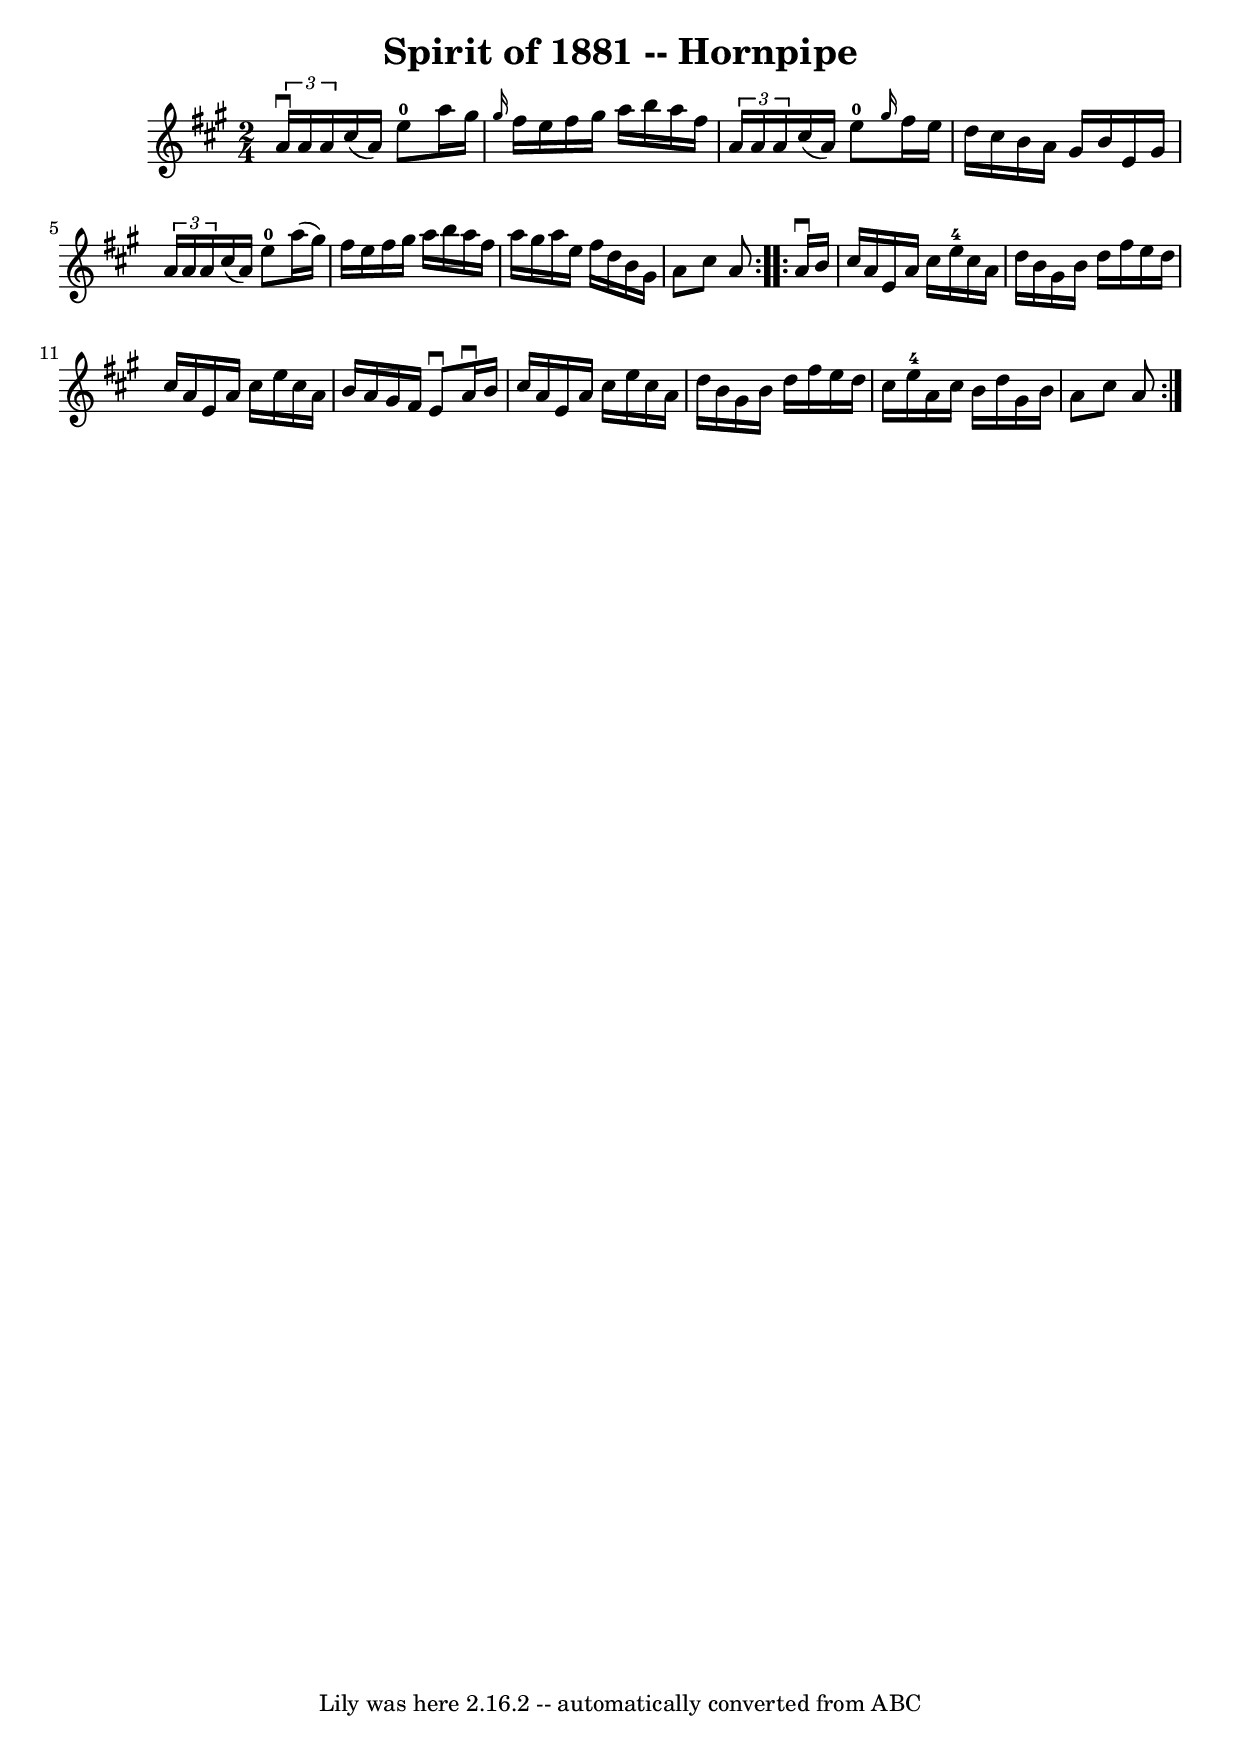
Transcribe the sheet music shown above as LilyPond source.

\version "2.7.40"
\include "Mammoth.ily"
\header {
	%% book = "Ryan's Mammoth Collection"
	crossRefNumber = "1"
	footnotes = "\\\\134 775"
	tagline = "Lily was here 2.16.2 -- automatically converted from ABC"
	title = "Spirit of 1881 -- Hornpipe"
}
voicedefault =  {
\set Score.defaultBarType = "empty"

\repeat volta 2 {
\time 2/4 \key a \major   \times 2/3 { a'16^\downbow a'16 a'16  }   
cis''16 (a'16) e''8-0 a''16 gis''16    |
 \grace {    
gis''16  } fis''16 e''16 fis''16 gis''16 a''16 b''16 a''16  
 fis''16    |
   \times 2/3 { a'16 a'16 a'16  } cis''16 (
a'16) e''8-0 \grace { gis''16  } fis''16 e''16    |
    
 d''16 cis''16 b'16 a'16 gis'16 b'16 e'16 gis'16    
|
     \times 2/3 { a'16 a'16 a'16  } cis''16 (a'16)     
e''8-0 a''16 (gis''16)   |
 fis''16 e''16 fis''16    
gis''16 a''16 b''16 a''16 fis''16    |
 a''16 gis''16    
a''16 e''16 fis''16 d''16 b'16 gis'16    |
 a'8    
cis''8 a'8  }     \repeat volta 2 { a'16^\downbow b'16  |
     
cis''16 a'16 e'16 a'16 cis''16 e''16-4 cis''16 a'16    
|
 d''16 b'16 gis'16 b'16 d''16 fis''16 e''16    
d''16    |
 cis''16 a'16 e'16 a'16 cis''16 e''16    
cis''16 a'16    |
 b'16 a'16 gis'16 fis'16 e'8^\downbow 
 a'16^\downbow b'16    |
 cis''16 a'16 e'16 a'16    
cis''16 e''16 cis''16 a'16    |
 d''16 b'16 gis'16    
b'16 d''16 fis''16 e''16 d''16    |
 cis''16 e''16-4  
 a'16 cis''16 b'16 d''16 gis'16 b'16    |
 a'8 cis''8 
 a'8  }   
}

\score{
    <<

	\context Staff="default"
	{
	    \voicedefault 
	}

    >>
	\layout {
	}
	\midi {}
}
